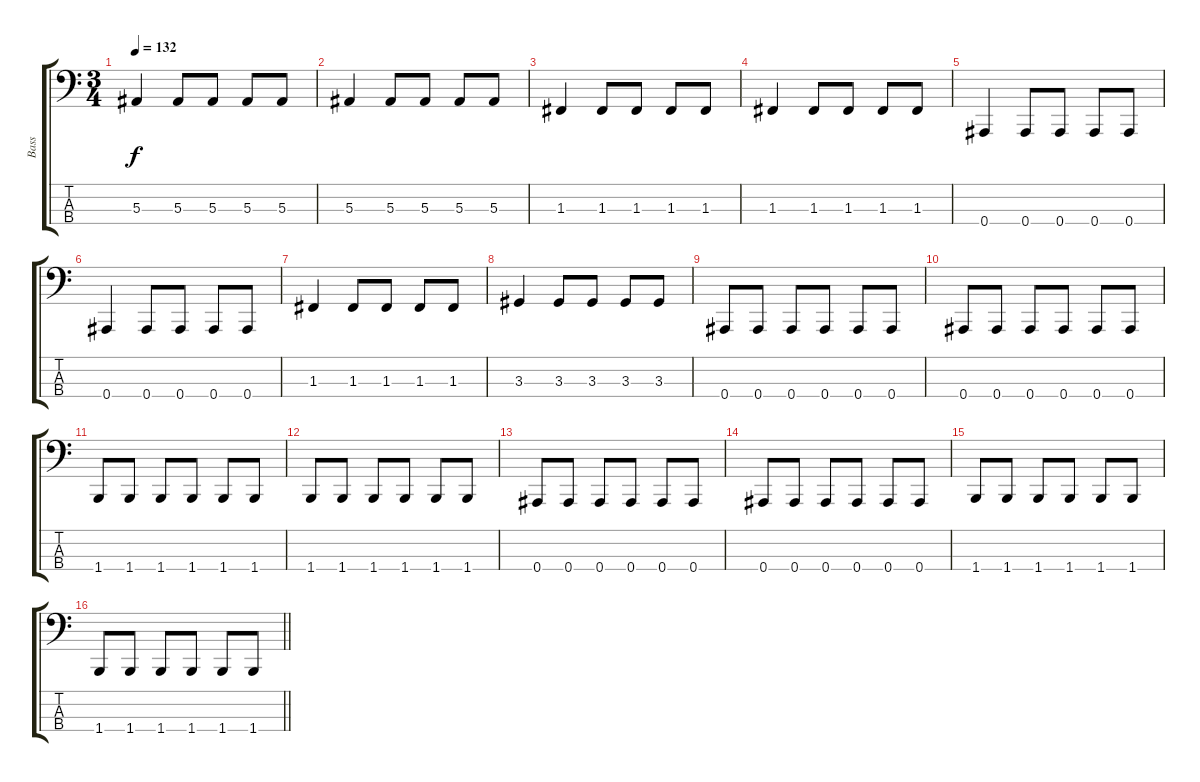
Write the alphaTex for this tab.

\track ("Bass" "Bass") {instrument electricbassfinger}
\staff {score tabs}
\tuning (Eb2 Bb1 F1 Bb0) {hide}
\ts (3 4)
\tempo 132
\clef f4
\ks c
5.3.4{dy f} 5.3.8 5.3.8 5.3.8 5.3.8 |
5.3.4 5.3.8 5.3.8 5.3.8 5.3.8 |
1.3.4 1.3.8 1.3.8 1.3.8 1.3.8 |
1.3.4 1.3.8 1.3.8 1.3.8 1.3.8 |
0.4.4 0.4.8 0.4.8 0.4.8 0.4.8 |
0.4.4 0.4.8 0.4.8 0.4.8 0.4.8 |
1.3.4 1.3.8 1.3.8 1.3.8 1.3.8 |
3.3.4 3.3.8 3.3.8 3.3.8 3.3.8 |
0.4.8 0.4.8 0.4.8 0.4.8 0.4.8 0.4.8 |
0.4.8 0.4.8 0.4.8 0.4.8 0.4.8 0.4.8 |
1.4.8 1.4.8 1.4.8 1.4.8 1.4.8 1.4.8 |
1.4.8 1.4.8 1.4.8 1.4.8 1.4.8 1.4.8 |
0.4.8 0.4.8 0.4.8 0.4.8 0.4.8 0.4.8 |
0.4.8 0.4.8 0.4.8 0.4.8 0.4.8 0.4.8 |
1.4.8 1.4.8 1.4.8 1.4.8 1.4.8 1.4.8 |
\barLineRight lightlight
1.4.8 1.4.8 1.4.8 1.4.8 1.4.8 1.4.8
